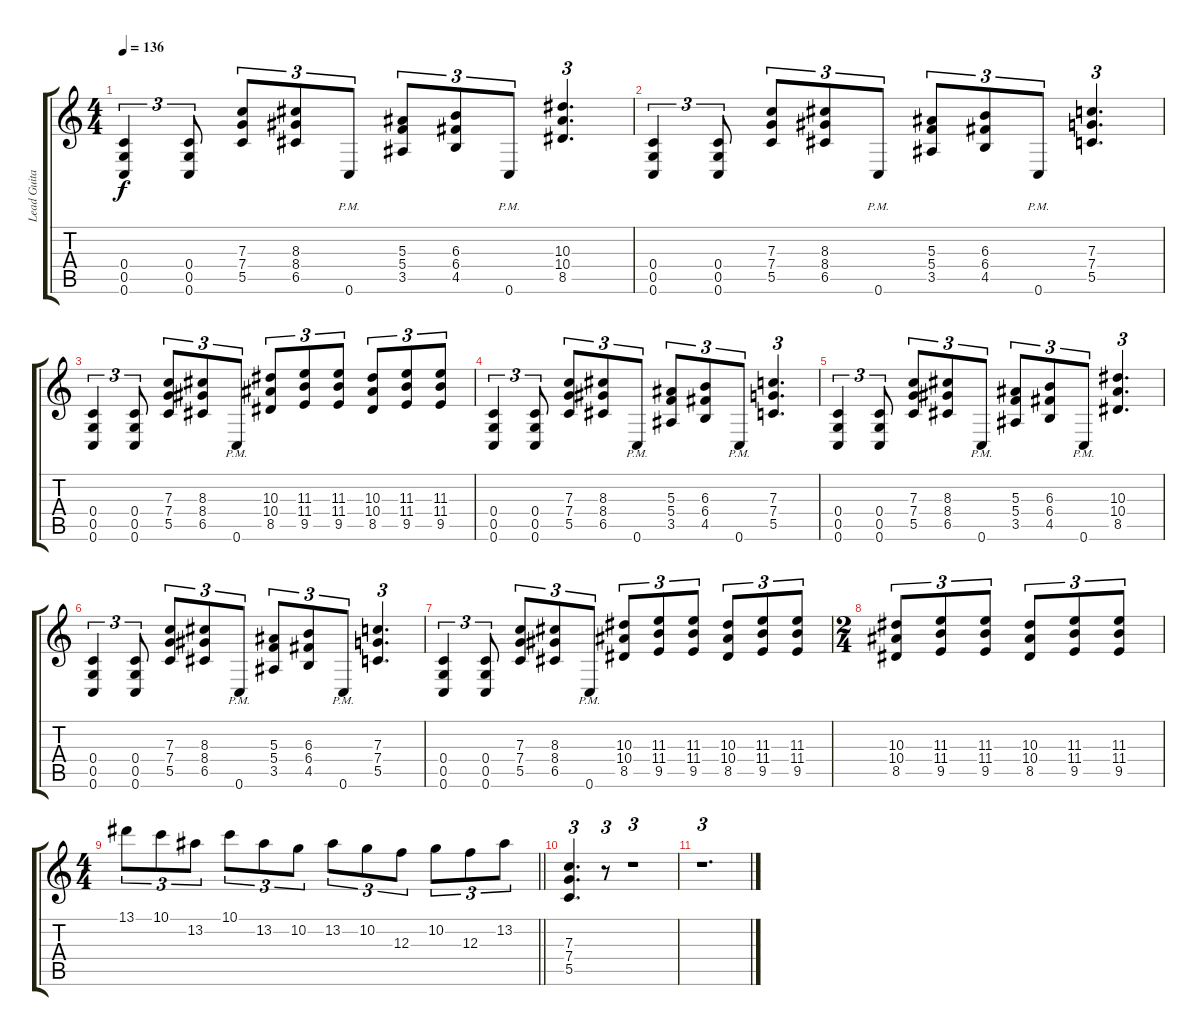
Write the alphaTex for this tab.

\track ("Lead Guitar" "Lead Guita") {instrument distortionguitar}
\staff {score tabs}
\tuning (D4 A3 F3 C3 G2 C2) {hide}
\ts (4 4)
\tempo 136
\clef g2
\ks c
(0.4 0.5 0.6).4{tu (3 2) dy f} (0.4 0.5 0.6).8{tu (3 2)} (7.3 7.4 5.5).8{tu (3 2)} (8.3 8.4 6.5).8{tu (3 2)} 0.6{pm}.8{tu (3 2)} (5.3 5.4 3.5).8{tu (3 2)} (6.3 6.4 4.5).8{tu (3 2)} 0.6{pm}.8{tu (3 2)} (10.3 10.4 8.5).4{d tu (3 2)} |
(0.4 0.5 0.6).4{tu (3 2)} (0.4 0.5 0.6).8{tu (3 2)} (7.3 7.4 5.5).8{tu (3 2)} (8.3 8.4 6.5).8{tu (3 2)} 0.6{pm}.8{tu (3 2)} (5.3 5.4 3.5).8{tu (3 2)} (6.3 6.4 4.5).8{tu (3 2)} 0.6{pm}.8{tu (3 2)} (7.3 7.4 5.5).4{d tu (3 2)} |
(0.4 0.5 0.6).4{tu (3 2)} (0.4 0.5 0.6).8{tu (3 2)} (7.3 7.4 5.5).8{tu (3 2)} (8.3 8.4 6.5).8{tu (3 2)} 0.6{pm}.8{tu (3 2)} (10.3 10.4 8.5).8{tu (3 2)} (11.3 11.4 9.5).8{tu (3 2)} (11.3 11.4 9.5).8{tu (3 2)} (10.3 10.4 8.5).8{tu (3 2)} (11.3 11.4 9.5).8{tu (3 2)} (11.3 11.4 9.5).8{tu (3 2)} |
(0.4 0.5 0.6).4{tu (3 2)} (0.4 0.5 0.6).8{tu (3 2)} (7.3 7.4 5.5).8{tu (3 2)} (8.3 8.4 6.5).8{tu (3 2)} 0.6{pm}.8{tu (3 2)} (5.3 5.4 3.5).8{tu (3 2)} (6.3 6.4 4.5).8{tu (3 2)} 0.6{pm}.8{tu (3 2)} (7.3 7.4 5.5).4{d tu (3 2)} |
(0.4 0.5 0.6).4{tu (3 2)} (0.4 0.5 0.6).8{tu (3 2)} (7.3 7.4 5.5).8{tu (3 2)} (8.3 8.4 6.5).8{tu (3 2)} 0.6{pm}.8{tu (3 2)} (5.3 5.4 3.5).8{tu (3 2)} (6.3 6.4 4.5).8{tu (3 2)} 0.6{pm}.8{tu (3 2)} (10.3 10.4 8.5).4{d tu (3 2)} |
(0.4 0.5 0.6).4{tu (3 2)} (0.4 0.5 0.6).8{tu (3 2)} (7.3 7.4 5.5).8{tu (3 2)} (8.3 8.4 6.5).8{tu (3 2)} 0.6{pm}.8{tu (3 2)} (5.3 5.4 3.5).8{tu (3 2)} (6.3 6.4 4.5).8{tu (3 2)} 0.6{pm}.8{tu (3 2)} (7.3 7.4 5.5).4{d tu (3 2)} |
(0.4 0.5 0.6).4{tu (3 2)} (0.4 0.5 0.6).8{tu (3 2)} (7.3 7.4 5.5).8{tu (3 2)} (8.3 8.4 6.5).8{tu (3 2)} 0.6{pm}.8{tu (3 2)} (10.3 10.4 8.5).8{tu (3 2)} (11.3 11.4 9.5).8{tu (3 2)} (11.3 11.4 9.5).8{tu (3 2)} (10.3 10.4 8.5).8{tu (3 2)} (11.3 11.4 9.5).8{tu (3 2)} (11.3 11.4 9.5).8{tu (3 2)} |
\ts (2 4)
(10.3 10.4 8.5).8{tu (3 2)} (11.3 11.4 9.5).8{tu (3 2)} (11.3 11.4 9.5).8{tu (3 2)} (10.3 10.4 8.5).8{tu (3 2)} (11.3 11.4 9.5).8{tu (3 2)} (11.3 11.4 9.5).8{tu (3 2)} |
\ts (4 4)
\barLineRight lightlight
13.1.8{tu (3 2)} 10.1.8{tu (3 2)} 13.2.8{tu (3 2)} 10.1.8{tu (3 2)} 13.2.8{tu (3 2)} 10.2.8{tu (3 2)} 13.2.8{tu (3 2)} 10.2.8{tu (3 2)} 12.3.8{tu (3 2)} 10.2.8{tu (3 2)} 12.3.8{tu (3 2)} 13.2.8{tu (3 2)} |
(7.3 7.4 5.5).4{d tu (3 2)} r.8{tu (3 2)} r.1{tu (3 2)} |
r.1{d tu (3 2)}
